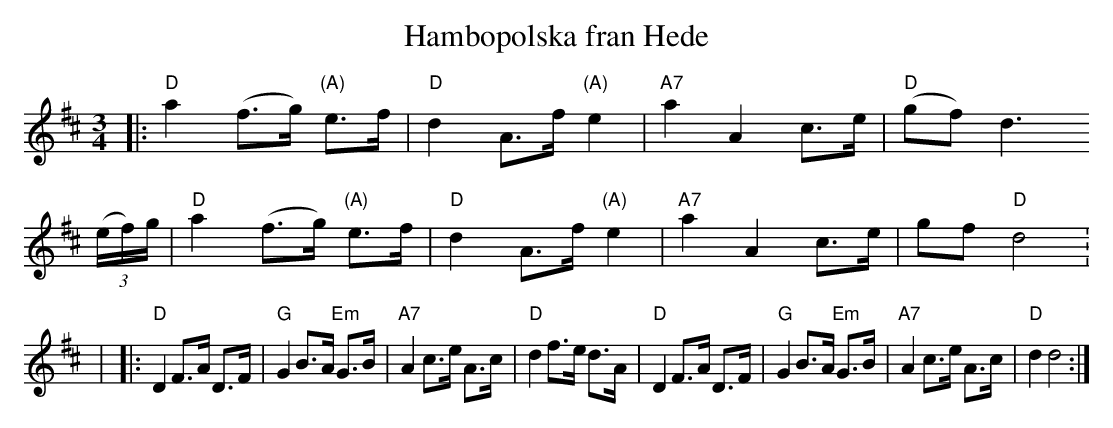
X:1
T:Hambopolska fran Hede
M:3/4
L:1/8
K:D
|: "D"a2 (f>g) "(A)"e>f | "D"d2 A>f "(A)"e2 | "A7"a2 A2 c>e | "D"(gf) d3
(3(e/f/)g/ \
|  "D"a2 (f>g) "(A)"e>f | "D"d2 A>f "(A)"e2 | "A7"a2 A2 c>e | gf "D"d4 :
|
|: "D"D2 F>A D>F | "G"G2 B>A "Em"G>B | "A7"A2 c>e A>c | "D"d2 f>e d>A \
|  "D"D2 F>A D>F | "G"G2 B>A "Em"G>B | "A7"A2 c>e A>c | "D"d2 d4 :|
